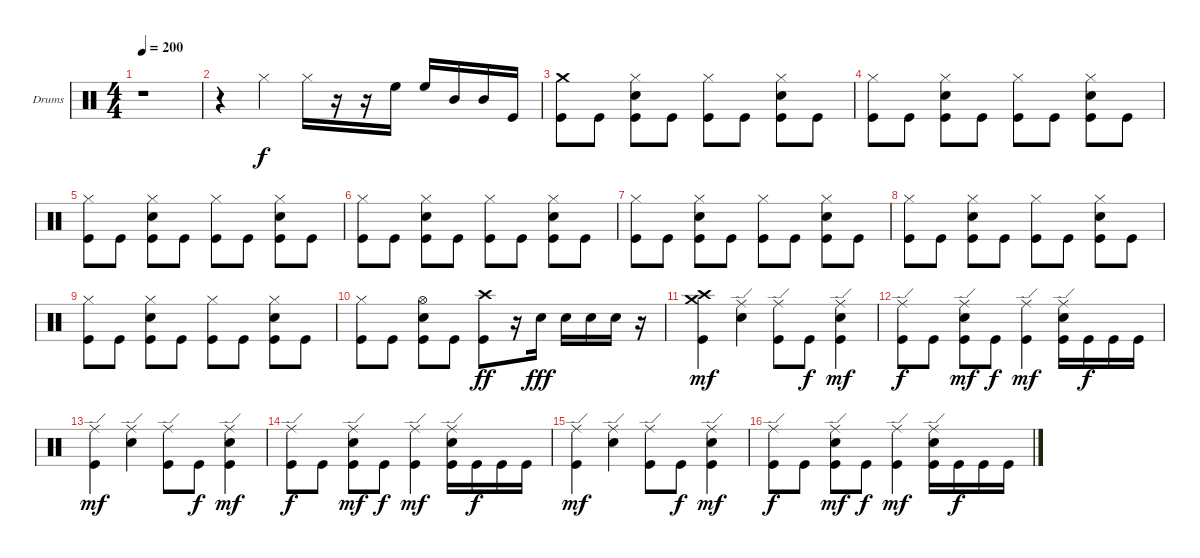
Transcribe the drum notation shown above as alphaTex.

\bracketExtendMode groupsimilarinstruments
\firstSystemTrackNameOrientation horizontal
\otherSystemsTrackNameOrientation horizontal
\track ("Drumkit" "Drums") {instrument percussion}
\staff {score}
\articulation defaults
\ts (4 4)
\tempo 200
\clef neutral
\ks c
r.1{dy fff} |
r.4 "Hi-Hat (closed)".4{dy f} "Hi-Hat (closed)".16 r.16 r.16 "High Floor Tom (hit)".16 "High Floor Tom (hit)".16 "Mid Tom (hit)".16 "Mid Tom (hit)".16 "Kick (hit)".16 |
("Crash medium (hit)" "Kick (hit)").8 "Kick (hit)".8 ("Hi-Hat (closed)" "Snare (hit) 2" "Kick (hit)").8 "Kick (hit)".8 ("Hi-Hat (closed)" "Kick (hit)").8 "Kick (hit)".8 ("Hi-Hat (closed)" "Snare (hit) 2" "Kick (hit)").8 "Kick (hit)".8 |
("Hi-Hat (closed)" "Kick (hit)").8 "Kick (hit)".8 ("Hi-Hat (closed)" "Snare (hit) 2" "Kick (hit)").8 "Kick (hit)".8 ("Hi-Hat (closed)" "Kick (hit)").8 "Kick (hit)".8 ("Hi-Hat (closed)" "Snare (hit) 2" "Kick (hit)").8 "Kick (hit)".8 |
("Hi-Hat (closed)" "Kick (hit)").8 "Kick (hit)".8 ("Hi-Hat (closed)" "Snare (hit) 2" "Kick (hit)").8 "Kick (hit)".8 ("Hi-Hat (closed)" "Kick (hit)").8 "Kick (hit)".8 ("Hi-Hat (closed)" "Snare (hit) 2" "Kick (hit)").8 "Kick (hit)".8 |
("Hi-Hat (closed)" "Kick (hit)").8 "Kick (hit)".8 ("Hi-Hat (closed)" "Snare (hit) 2" "Kick (hit)").8 "Kick (hit)".8 ("Hi-Hat (closed)" "Kick (hit)").8 "Kick (hit)".8 ("Hi-Hat (closed)" "Snare (hit) 2" "Kick (hit)").8 "Kick (hit)".8 |
("Hi-Hat (closed)" "Kick (hit)").8 "Kick (hit)".8 ("Hi-Hat (closed)" "Snare (hit) 2" "Kick (hit)").8 "Kick (hit)".8 ("Hi-Hat (closed)" "Kick (hit)").8 "Kick (hit)".8 ("Hi-Hat (closed)" "Snare (hit) 2" "Kick (hit)").8 "Kick (hit)".8 |
("Hi-Hat (closed)" "Kick (hit)").8 "Kick (hit)".8 ("Hi-Hat (closed)" "Snare (hit) 2" "Kick (hit)").8 "Kick (hit)".8 ("Hi-Hat (closed)" "Kick (hit)").8 "Kick (hit)".8 ("Hi-Hat (closed)" "Snare (hit) 2" "Kick (hit)").8 "Kick (hit)".8 |
("Hi-Hat (closed)" "Kick (hit)").8 "Kick (hit)".8 ("Hi-Hat (closed)" "Snare (hit) 2" "Kick (hit)").8 "Kick (hit)".8 ("Hi-Hat (closed)" "Kick (hit)").8 "Kick (hit)".8 ("Hi-Hat (closed)" "Snare (hit) 2" "Kick (hit)").8 "Kick (hit)".8 |
("Hi-Hat (closed)" "Kick (hit)").8 "Kick (hit)".8 ("Hi-Hat (open)" "Snare (hit) 2" "Kick (hit)").8 "Kick (hit)".8 ("Crash high (hit)" "Kick (hit)").8{dy ff} r.16 "Snare (hit) 2".16{dy fff} "Snare (hit) 2".16 "Snare (hit) 2".16 "Snare (hit) 2".16 r.16 |
("Crash medium (hit)" "Crash high (hit)" "Kick (hit)").4{dy mf} ("Ride (edge)" "Snare (hit) 2").4 ("Ride (edge)" "Kick (hit)").8 "Kick (hit)".8{dy f} ("Ride (edge)" "Snare (hit) 2" "Kick (hit)").4{dy mf} |
("Ride (edge)" "Kick (hit)").8{dy f} "Kick (hit)".8 ("Ride (edge)" "Snare (hit) 2" "Kick (hit)").8{dy mf} "Kick (hit)".8{dy f} ("Ride (edge)" "Kick (hit)").4{dy mf} ("Ride (edge)" "Snare (hit) 2" "Kick (hit)").16 "Kick (hit)".16{dy f} "Kick (hit)".16 "Kick (hit)".16 |
("Ride (edge)" "Kick (hit)").4{dy mf} ("Ride (edge)" "Snare (hit) 2").4 ("Ride (edge)" "Kick (hit)").8 "Kick (hit)".8{dy f} ("Ride (edge)" "Snare (hit) 2" "Kick (hit)").4{dy mf} |
("Ride (edge)" "Kick (hit)").8{dy f} "Kick (hit)".8 ("Ride (edge)" "Snare (hit) 2" "Kick (hit)").8{dy mf} "Kick (hit)".8{dy f} ("Ride (edge)" "Kick (hit)").4{dy mf} ("Ride (edge)" "Snare (hit) 2" "Kick (hit)").16 "Kick (hit)".16{dy f} "Kick (hit)".16 "Kick (hit)".16 |
("Ride (edge)" "Kick (hit)").4{dy mf} ("Ride (edge)" "Snare (hit) 2").4 ("Ride (edge)" "Kick (hit)").8 "Kick (hit)".8{dy f} ("Ride (edge)" "Snare (hit) 2" "Kick (hit)").4{dy mf} |
("Ride (edge)" "Kick (hit)").8{dy f} "Kick (hit)".8 ("Ride (edge)" "Snare (hit) 2" "Kick (hit)").8{dy mf} "Kick (hit)".8{dy f} ("Ride (edge)" "Kick (hit)").4{dy mf} ("Ride (edge)" "Snare (hit) 2" "Kick (hit)").16 "Kick (hit)".16{dy f} "Kick (hit)".16 "Kick (hit)".16
